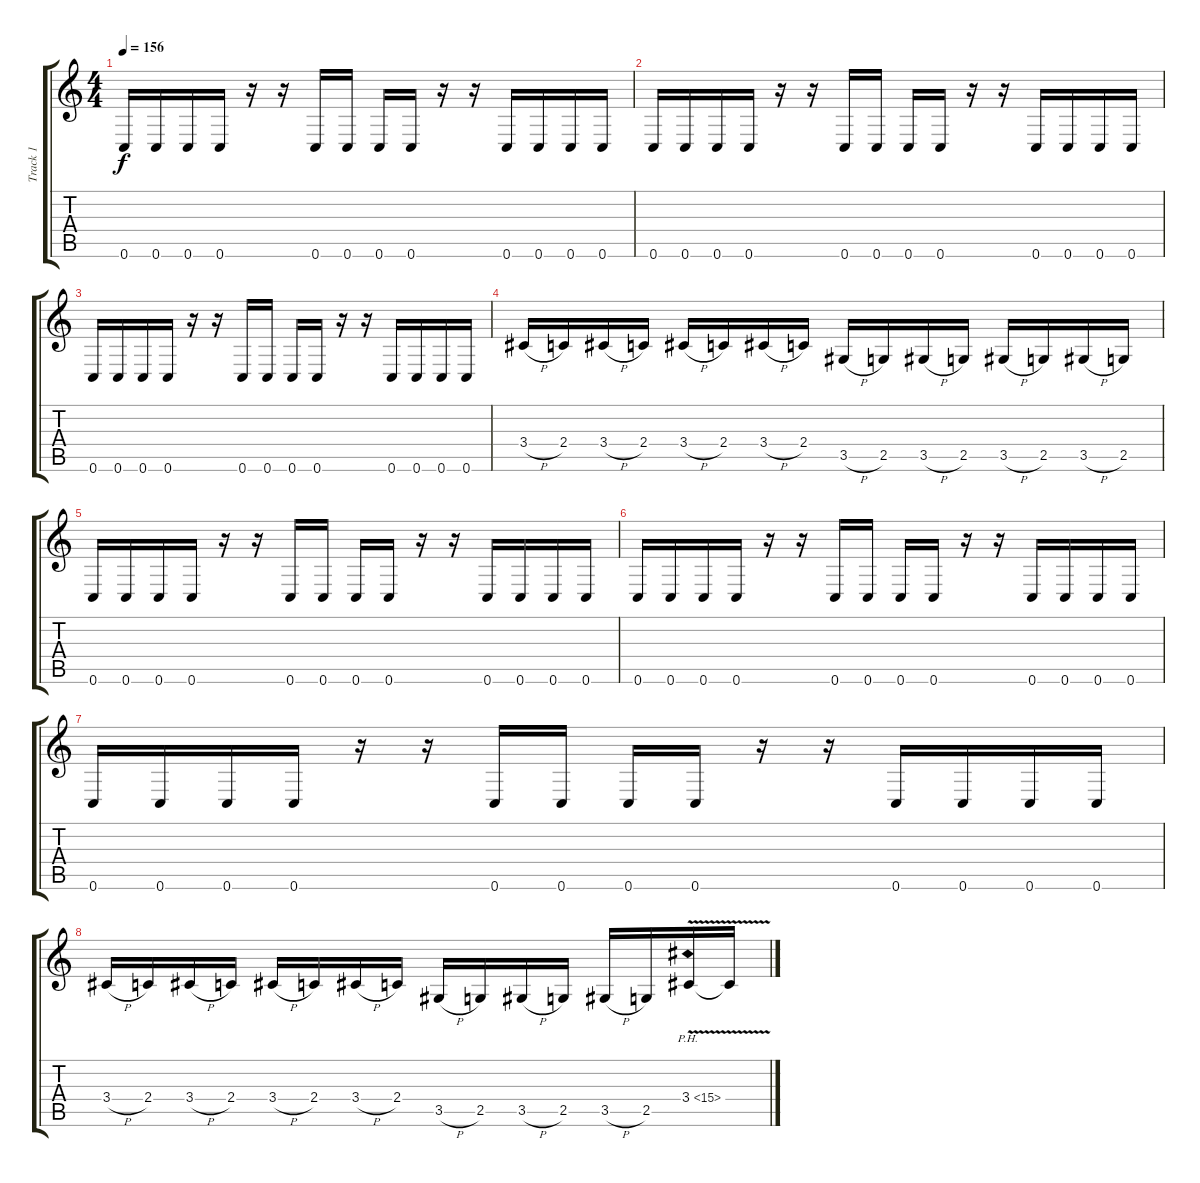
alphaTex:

\track ("Track 1" "Track 1") {instrument distortionguitar}
\staff {score tabs}
\tuning (C4 G3 Eb3 Bb2 F2 C2) {hide}
\ts (4 4)
\tempo 156
\clef g2
\ks c
0.6.16{dy f} 0.6.16 0.6.16 0.6.16 r.16 r.16 0.6.16 0.6.16 0.6.16 0.6.16 r.16 r.16 0.6.16 0.6.16 0.6.16 0.6.16 |
0.6.16 0.6.16 0.6.16 0.6.16 r.16 r.16 0.6.16 0.6.16 0.6.16 0.6.16 r.16 r.16 0.6.16 0.6.16 0.6.16 0.6.16 |
0.6.16 0.6.16 0.6.16 0.6.16 r.16 r.16 0.6.16 0.6.16 0.6.16 0.6.16 r.16 r.16 0.6.16 0.6.16 0.6.16 0.6.16 |
3.4{h}.16 2.4.16 3.4{h}.16 2.4.16 3.4{h}.16 2.4.16 3.4{h}.16 2.4.16 3.5{h}.16 2.5.16 3.5{h}.16 2.5.16 3.5{h}.16 2.5.16 3.5{h}.16 2.5.16 |
0.6.16 0.6.16 0.6.16 0.6.16 r.16 r.16 0.6.16 0.6.16 0.6.16 0.6.16 r.16 r.16 0.6.16 0.6.16 0.6.16 0.6.16 |
0.6.16 0.6.16 0.6.16 0.6.16 r.16 r.16 0.6.16 0.6.16 0.6.16 0.6.16 r.16 r.16 0.6.16 0.6.16 0.6.16 0.6.16 |
0.6.16 0.6.16 0.6.16 0.6.16 r.16 r.16 0.6.16 0.6.16 0.6.16 0.6.16 r.16 r.16 0.6.16 0.6.16 0.6.16 0.6.16 |
3.4{h}.16 2.4.16 3.4{h}.16 2.4.16 3.4{h}.16 2.4.16 3.4{h}.16 2.4.16 3.5{h}.16 2.5.16 3.5{h}.16 2.5.16 3.5{h}.16 2.5.16 3.4{ph 12 v}.16 3.4{t}.16
